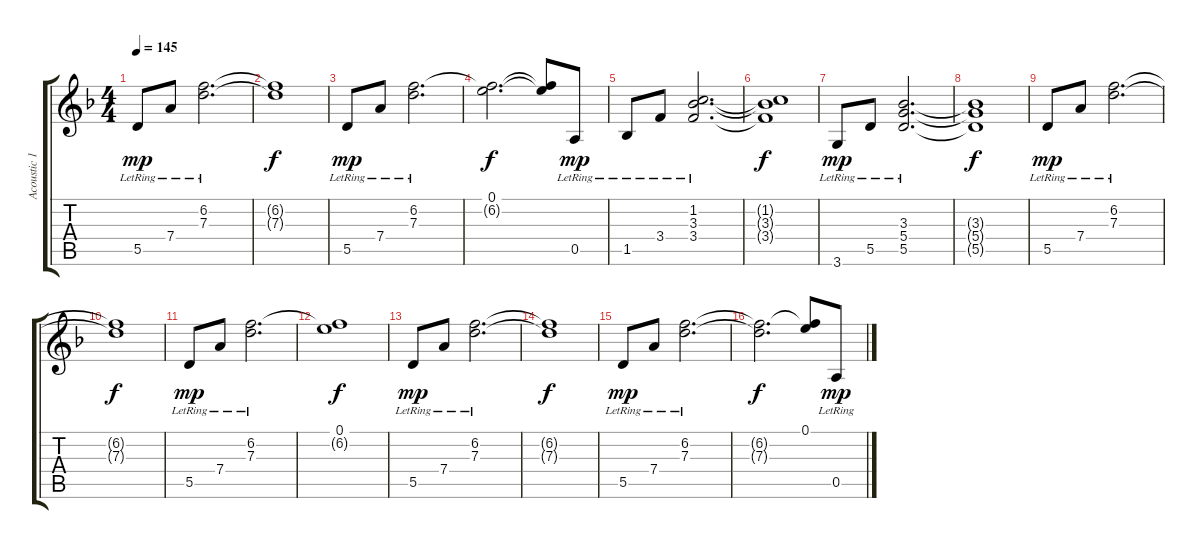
\track ("Acoustic 1" "Acoustic 1") {instrument acousticguitarnylon}
\staff {score tabs}
\tuning (E4 B3 G3 D3 A2 E2) {hide}
\ts (4 4)
\tempo 145
\clef g2
\ks f
5.5{lr}.8{dy mp} 7.4{lr}.8 (6.2{lr} 7.3{lr}).2{d} |
(6.2{t} 7.3{t}).1{dy f} |
5.5{lr}.8{dy mp} 7.4{lr}.8 (6.2{lr} 7.3{lr}).2{d} |
(0.1 6.2{t}).2{d dy f} (0.1{t} 6.2{t}).8 0.5{lr}.8{dy mp} |
1.5{lr}.8 3.4{lr}.8 (1.2{lr} 3.3{lr} 3.4{lr}).2{d} |
(1.2{t} 3.3{t} 3.4{t}).1{dy f} |
3.6{lr}.8{dy mp} 5.5{lr}.8 (3.3{lr} 5.4{lr} 5.5{lr}).2{d} |
(3.3{t} 5.4{t} 5.5{t}).1{dy f} |
5.5{lr}.8{dy mp} 7.4{lr}.8 (6.2{lr} 7.3{lr}).2{d} |
(6.2{t} 7.3{t}).1{dy f} |
5.5{lr}.8{dy mp} 7.4{lr}.8 (6.2{lr} 7.3{lr}).2{d} |
(0.1 6.2{t}).1{dy f} |
5.5{lr}.8{dy mp} 7.4{lr}.8 (6.2{lr} 7.3{lr}).2{d} |
(6.2{t} 7.3{t}).1{dy f} |
5.5{lr}.8{dy mp} 7.4{lr}.8 (6.2{lr} 7.3{lr}).2{d} |
(6.2{t} 7.3{t}).2{d dy f} (0.1 6.2{t}).8 0.5{lr}.8{dy mp}
